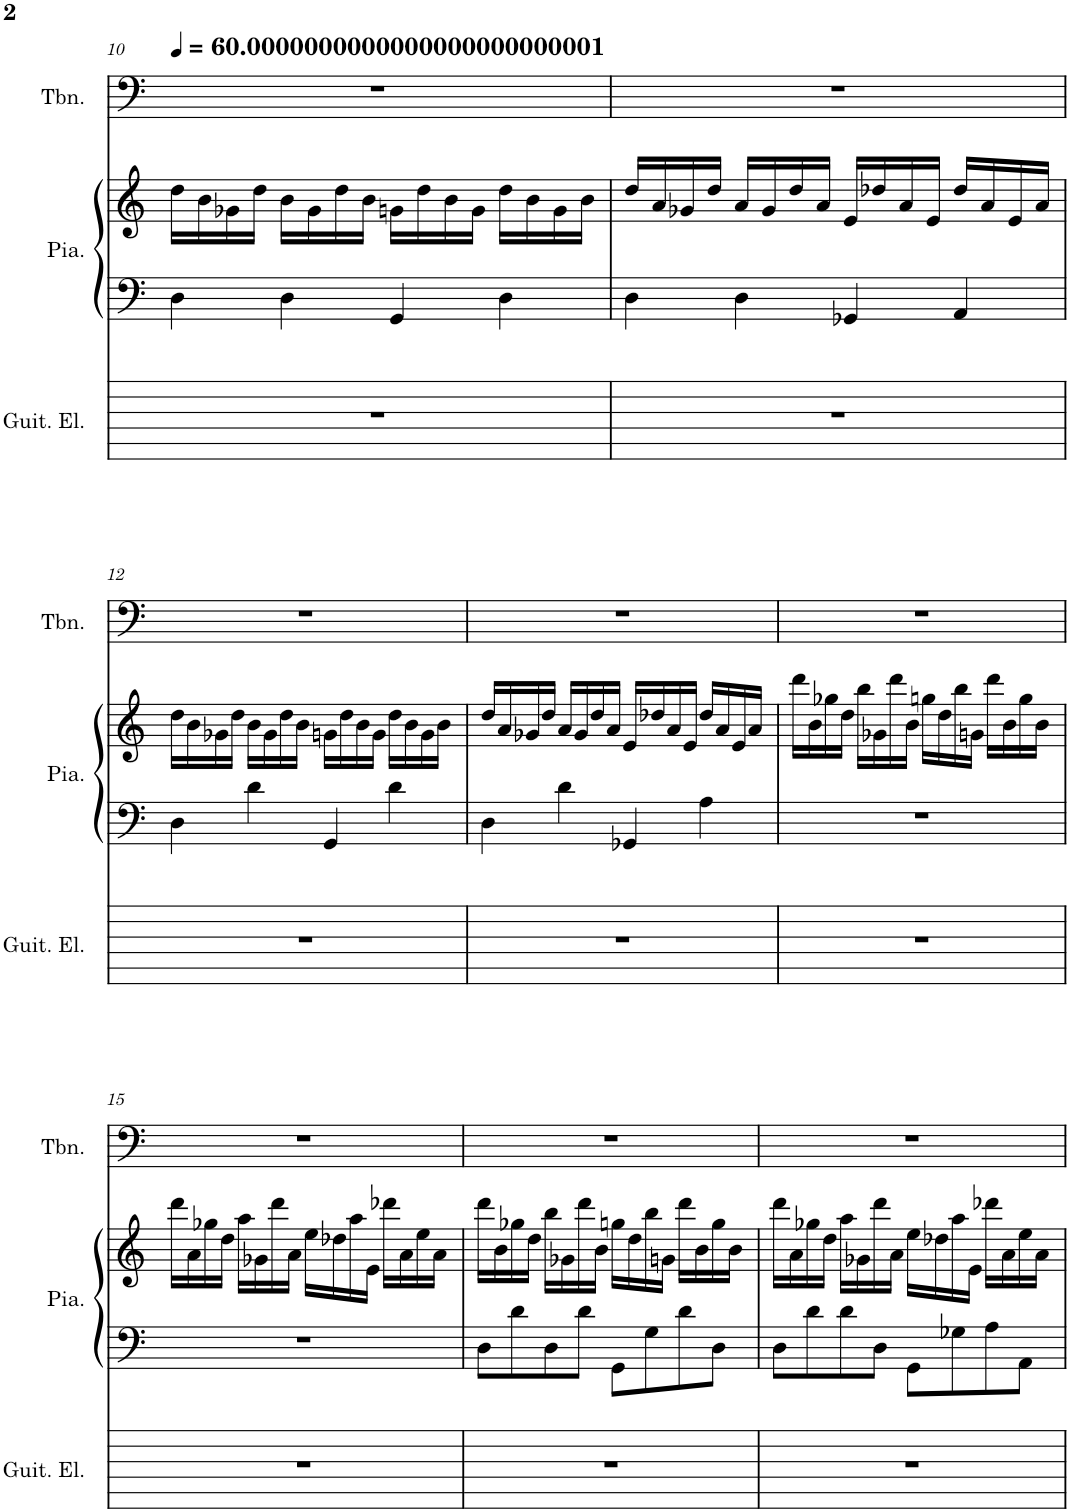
**kern	**kern	**kern	**kern
*part3	*part2	*part2	*part1
*staff4	*staff3	*staff2	*staff1
*I"Guitare électrique	*I"Piano	*	*I"Trombone
*I'Guit. El.	*I'Pia.	*	*I'Tbn.
!!LO:PB:g=z
*	*clefF4	*clefG2	*clefF4
*k[]	*k[]	*k[]	*k[]
*M4/4	*M4/4	*M4/4	*M4/4
*MM60	*MM60	*MM60	*MM60
=10	=10	=10	=10
1r	4D\	16dd\LL	1r
.	.	16b\	.
.	.	16g-X\	.
.	.	16dd\JJ	.
.	4D\	16b\LL	.
.	.	16g-\	.
.	.	16dd\	.
.	.	16b\JJ	.
.	4GG/	16gn\LL	.
.	.	16dd\	.
.	.	16b\	.
.	.	16g\JJ	.
.	4D\	16dd\LL	.
.	.	16b\	.
.	.	16g\	.
.	.	16b\JJ	.
=11	=11	=11	=11
1r	4D\	16dd/LL	1r
.	.	16a/	.
.	.	16g-X/	.
.	.	16dd/JJ	.
.	4D\	16a/LL	.
.	.	16g-/	.
.	.	16dd/	.
.	.	16a/JJ	.
.	4GG-X/	16e/LL	.
.	.	16dd-X/	.
.	.	16a/	.
.	.	16e/JJ	.
.	4AA/	16dd-/LL	.
.	.	16a/	.
.	.	16e/	.
.	.	16a/JJ	.
!!LO:LB:g=z
=12	=12	=12	=12
1r	4D\	16dd\LL	1r
.	.	16b\	.
.	.	16g-X\	.
.	.	16dd\JJ	.
.	4d\	16b\LL	.
.	.	16g-\	.
.	.	16dd\	.
.	.	16b\JJ	.
.	4GG/	16gn\LL	.
.	.	16dd\	.
.	.	16b\	.
.	.	16g\JJ	.
.	4d\	16dd\LL	.
.	.	16b\	.
.	.	16g\	.
.	.	16b\JJ	.
=13	=13	=13	=13
1r	4D\	16dd/LL	1r
.	.	16a/	.
.	.	16g-X/	.
.	.	16dd/JJ	.
.	4d\	16a/LL	.
.	.	16g-/	.
.	.	16dd/	.
.	.	16a/JJ	.
.	4GG-X/	16e/LL	.
.	.	16dd-X/	.
.	.	16a/	.
.	.	16e/JJ	.
.	4A\	16dd-/LL	.
.	.	16a/	.
.	.	16e/	.
.	.	16a/JJ	.
=14	=14	=14	=14
1r	1r	16ddd\LL	1r
.	.	16b\	.
.	.	16gg-X\	.
.	.	16dd\JJ	.
.	.	16bb\LL	.
.	.	16g-X\	.
.	.	16ddd\	.
.	.	16b\JJ	.
.	.	16ggn\LL	.
.	.	16dd\	.
.	.	16bb\	.
.	.	16gn\JJ	.
.	.	16ddd\LL	.
.	.	16b\	.
.	.	16gg\	.
.	.	16b\JJ	.
!!LO:LB:g=z
=15	=15	=15	=15
1r	1r	16ddd\LL	1r
.	.	16a\	.
.	.	16gg-X\	.
.	.	16dd\JJ	.
.	.	16aa\LL	.
.	.	16g-X\	.
.	.	16ddd\	.
.	.	16a\JJ	.
.	.	16ee\LL	.
.	.	16dd-X\	.
.	.	16aa\	.
.	.	16e\JJ	.
.	.	16ddd-X\LL	.
.	.	16a\	.
.	.	16ee\	.
.	.	16a\JJ	.
=16	=16	=16	=16
1r	8D\L	16ddd\LL	1r
.	.	16b\	.
.	8d\	16gg-X\	.
.	.	16dd\JJ	.
.	8D\	16bb\LL	.
.	.	16g-X\	.
.	8d\J	16ddd\	.
.	.	16b\JJ	.
.	8GG\L	16ggn\LL	.
.	.	16dd\	.
.	8G\	16bb\	.
.	.	16gn\JJ	.
.	8d\	16ddd\LL	.
.	.	16b\	.
.	8D\J	16gg\	.
.	.	16b\JJ	.
=17	=17	=17	=17
1r	8D\L	16ddd\LL	1r
.	.	16a\	.
.	8d\	16gg-X\	.
.	.	16dd\JJ	.
.	8d\	16aa\LL	.
.	.	16g-X\	.
.	8D\J	16ddd\	.
.	.	16a\JJ	.
.	8GG\L	16ee\LL	.
.	.	16dd-X\	.
.	8G-X\	16aa\	.
.	.	16e\JJ	.
.	8A\	16ddd-X\LL	.
.	.	16a\	.
.	8AA\J	16ee\	.
.	.	16a\JJ	.
=	=	=	=
*-	*-	*-	*-
